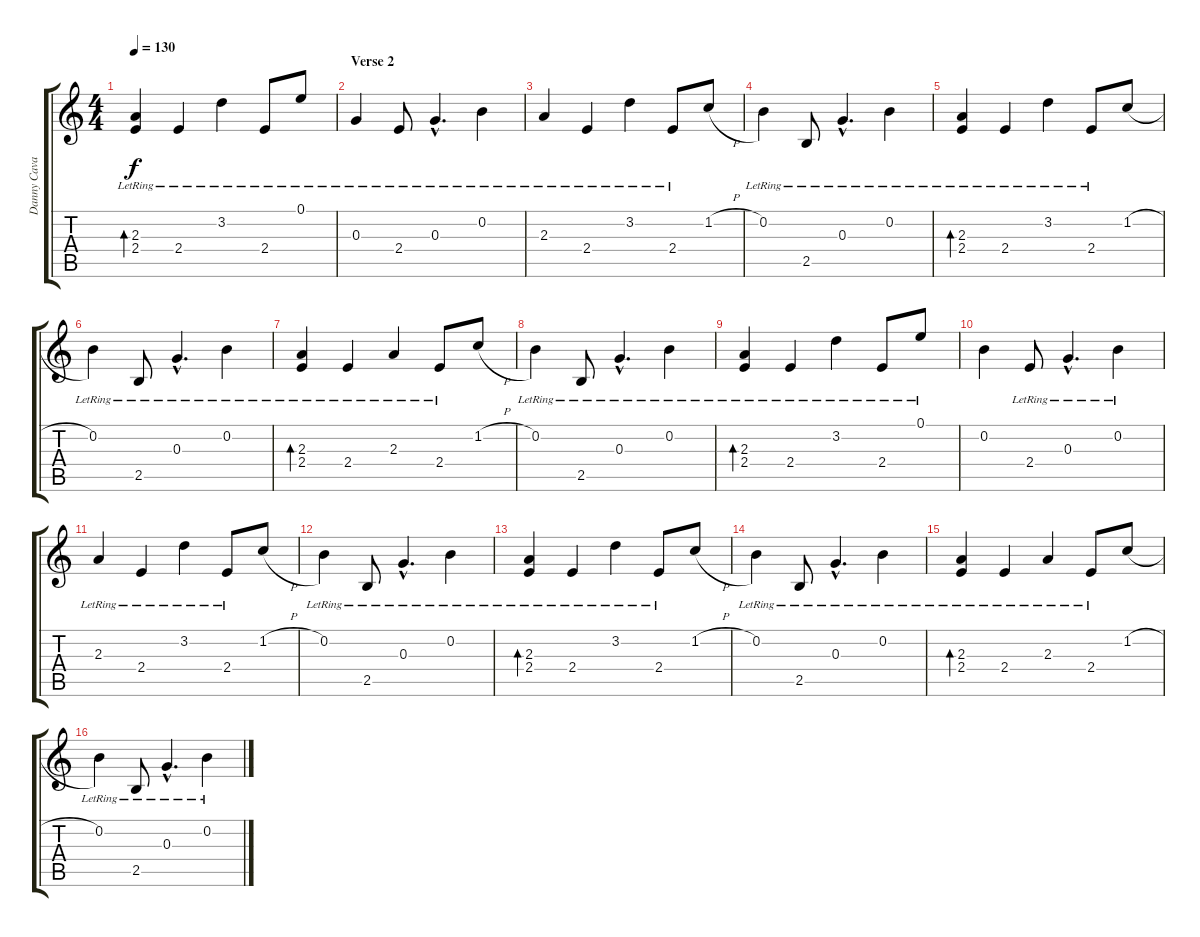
\track ("Danny Cavanagh (Acoustic Guitar 1)" "Danny Cava") {instrument acousticguitarsteel}
\staff {score tabs}
\tuning (E4 B3 G3 D3 A2 E2) {hide}
\ts (4 4)
\tempo 130
\clef g2
\ks c
(2.3{lr} 2.4{lr}).4{bd 240 dy f} 2.4{lr}.4 3.2{lr}.4 2.4{lr}.8 0.1{lr}.8 |
\section ("" "Verse 2")
0.3{lr}.4{volume 14} 2.4{lr}.8 0.3{hac lr}.4{d} 0.2{lr}.4 |
2.3{lr}.4 2.4{lr}.4 3.2{lr}.4 2.4{lr}.8 1.2{h}.8 |
0.2{lr}.4 2.5{lr}.8 0.3{hac lr}.4{d} 0.2{lr}.4 |
(2.3{lr} 2.4).4{bd 240} 2.4{lr}.4 3.2{lr}.4 2.4{lr}.8 1.2{h}.8 |
0.2{lr}.4 2.5{lr}.8 0.3{hac lr}.4{d} 0.2{lr}.4 |
(2.3{lr} 2.4).4{bd 240} 2.4{lr}.4 2.3{lr}.4 2.4{lr}.8 1.2{h}.8 |
0.2{lr}.4 2.5{lr}.8 0.3{hac lr}.4{d} 0.2{lr}.4 |
(2.3{lr} 2.4{lr}).4{bd 240} 2.4{lr}.4 3.2{lr}.4 2.4{lr}.8 0.1{lr}.8 |
0.2.4{volume 14} 2.4{lr}.8 0.3{hac lr}.4{d} 0.2{lr}.4 |
2.3{lr}.4 2.4{lr}.4 3.2{lr}.4 2.4{lr}.8 1.2{h}.8 |
0.2{lr}.4 2.5{lr}.8 0.3{hac lr}.4{d} 0.2{lr}.4 |
(2.3{lr} 2.4).4{bd 240} 2.4{lr}.4 3.2{lr}.4 2.4{lr}.8 1.2{h}.8 |
0.2{lr}.4 2.5{lr}.8 0.3{hac lr}.4{d} 0.2{lr}.4 |
(2.3{lr} 2.4).4{bd 240} 2.4{lr}.4 2.3{lr}.4 2.4{lr}.8 1.2{h}.8 |
0.2{lr}.4 2.5{lr}.8 0.3{hac lr}.4{d} 0.2{lr}.4
